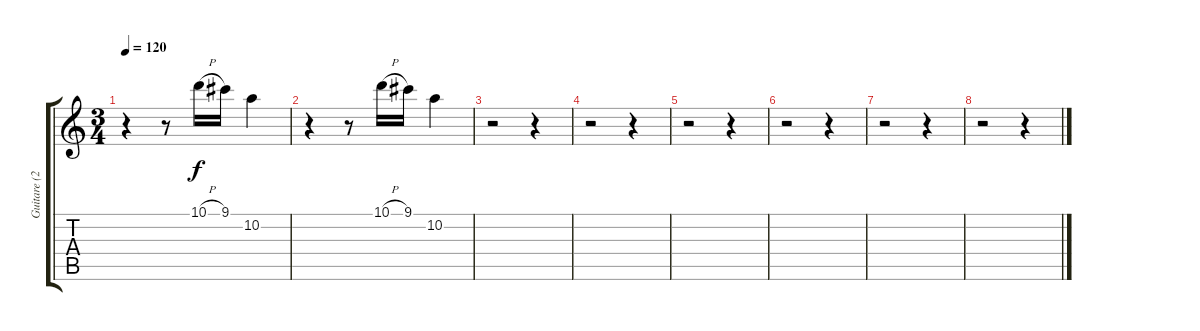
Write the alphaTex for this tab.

\track ("Guitare (2)" "Guitare (2") {instrument acousticguitarsteel}
\staff {score tabs}
\tuning (E4 B3 G3 D3 A2 E2) {hide}
\ts (3 4)
\tempo 120
\clef g2
\ks c
r.4{dy f} r.8 10.1{h}.16 9.1.16 10.2.4 |
r.4 r.8 10.1{h}.16 9.1.16 10.2.4 |
r.2 r.4 |
r.2 r.4 |
r.2 r.4 |
r.2 r.4 |
r.2 r.4 |
r.2 r.4
